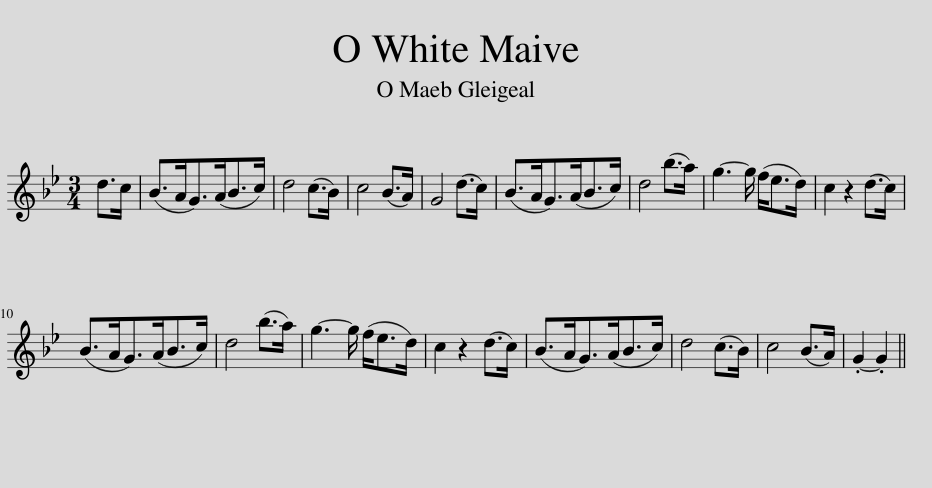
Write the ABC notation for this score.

X:1
L:1/8
M:3/4
I:linebreak $
K:Gmin
V:1 treble
V:1
 d>c | (B>AG>)(AB>c) | d4 (c>B) | c4 (B>A) | G4 (d>c) | %5
 (B>AG>)(AB>c) | d4 (b>a) | g3- g/ (f<ed/) | c2 z2 (d>c) |$ (B>AG>)(AB>c) | %10
 d4 (b>a) | g3- g/ (f<ed/) | c2 z2 (d>c) | (B>AG>)(AB>c) | d4 (c>B) | %15
 c4 (B>A) | .G2- .G2 || %17
